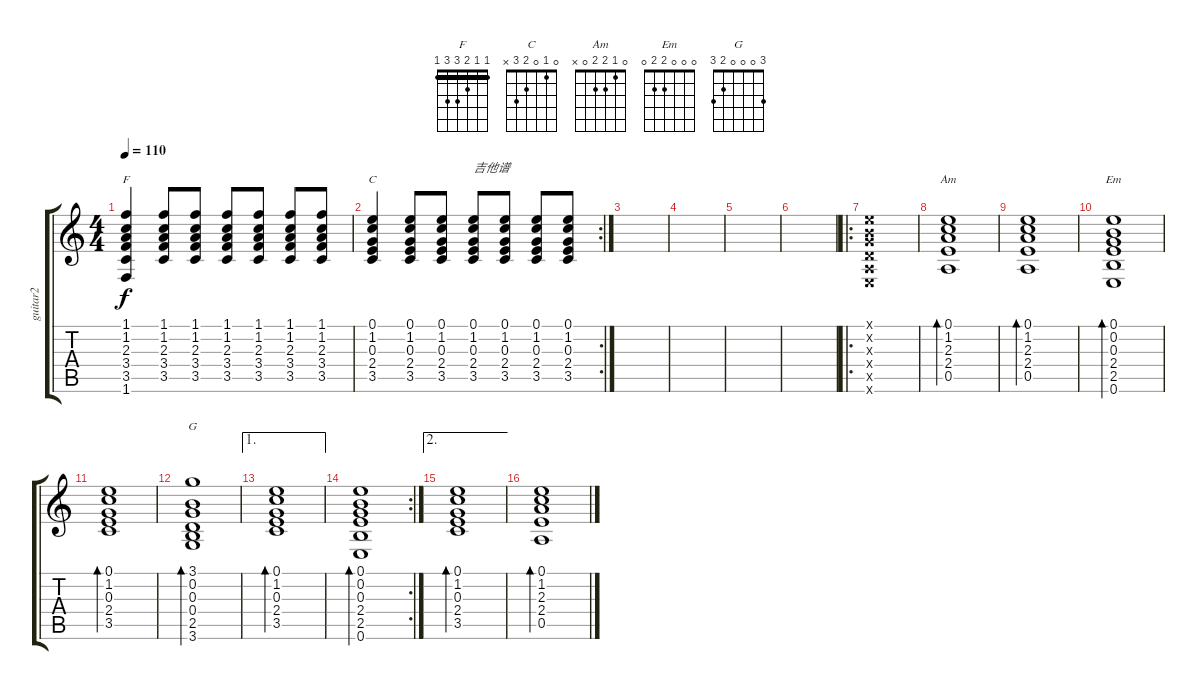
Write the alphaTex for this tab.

\track ("guitar2" "guitar2") {instrument acousticguitarsteel}
\staff {score tabs}
\tuning (E4 B3 G3 D3 A2 E2) {hide}
\chord ("F" 1 1 2 3 3 1) {barre 1}
\chord ("C" 0 1 0 2 3 x)
\chord ("Am" 0 1 2 2 0 x)
\chord ("Em" 0 0 0 2 2 0)
\chord ("G" 3 0 0 0 2 3)
\ts (4 4)
\tempo 110
\clef g2
\ks c
(1.1 1.2 2.3 3.4 3.5 1.6).4{ch "F" dy f} (1.1 1.2 2.3 3.4 3.5).8 (1.1 1.2 2.3 3.4 3.5).8 (1.1 1.2 2.3 3.4 3.5).8 (1.1 1.2 2.3 3.4 3.5).8 (1.1 1.2 2.3 3.4 3.5).8 (1.1 1.2 2.3 3.4 3.5).8 |
\rc 2
(0.1 1.2 0.3 2.4 3.5).4{ch "C"} (0.1 1.2 0.3 2.4 3.5).8 (0.1 1.2 0.3 2.4 3.5).8 (0.1 1.2 0.3 2.4 3.5).8{txt "吉他谱"} (0.1 1.2 0.3 2.4 3.5).8 (0.1 1.2 0.3 2.4 3.5).8 (0.1 1.2 0.3 2.4 3.5).8 |
|
|
|
|
\ro
(0.1{x} 0.2{x} 0.3{x} 0.4{x} 0.5{x} 0.6{x}).1 |
(0.1 1.2 2.3 2.4 0.5).1{bd 240 ch "Am"} |
(0.1 1.2 2.3 2.4 0.5).1{bd 240} |
(0.1 0.2 0.3 2.4 2.5 0.6).1{bd 240 ch "Em"} |
(0.1 1.2 0.3 2.4 3.5).1{bd 240} |
(3.1 0.2 0.3 0.4 2.5 3.6).1{bd 240 ch "G"} |
\ae 1
(0.1 1.2 0.3 2.4 3.5).1{bd 240} |
\rc 2
(0.1 0.2 0.3 2.4 2.5 0.6).1{bd 240} |
\ae 2
(0.1 1.2 0.3 2.4 3.5).1{bd 240} |
(0.1 1.2 2.3 2.4 0.5).1{bd 240}
